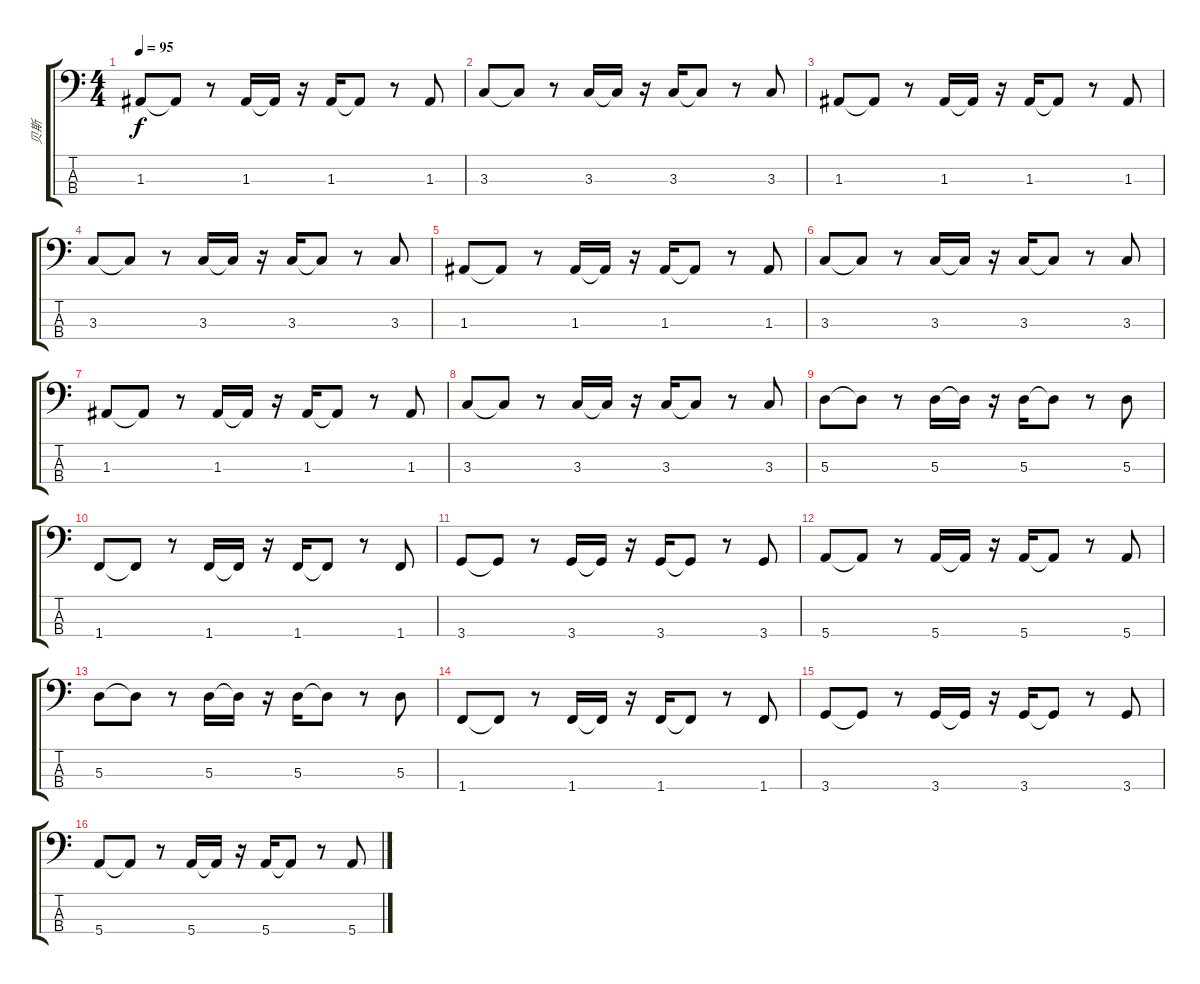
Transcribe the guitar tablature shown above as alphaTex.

\track ("贝斯" "贝斯") {instrument electricbassfinger}
\staff {score tabs}
\tuning (G2 D2 A1 E1) {hide}
\ts (4 4)
\tempo 95
\clef f4
\ks c
1.3.8{dy f} 1.3{t}.8 r.8 1.3.16 1.3{t}.16 r.16 1.3.16 1.3{t}.8 r.8 1.3.8 |
3.3.8 3.3{t}.8 r.8 3.3.16 3.3{t}.16 r.16 3.3.16 3.3{t}.8 r.8 3.3.8 |
1.3.8 1.3{t}.8 r.8 1.3.16 1.3{t}.16 r.16 1.3.16 1.3{t}.8 r.8 1.3.8 |
3.3.8 3.3{t}.8 r.8 3.3.16 3.3{t}.16 r.16 3.3.16 3.3{t}.8 r.8 3.3.8 |
1.3.8 1.3{t}.8 r.8 1.3.16 1.3{t}.16 r.16 1.3.16 1.3{t}.8 r.8 1.3.8 |
3.3.8 3.3{t}.8 r.8 3.3.16 3.3{t}.16 r.16 3.3.16 3.3{t}.8 r.8 3.3.8 |
1.3.8 1.3{t}.8 r.8 1.3.16 1.3{t}.16 r.16 1.3.16 1.3{t}.8 r.8 1.3.8 |
3.3.8 3.3{t}.8 r.8 3.3.16 3.3{t}.16 r.16 3.3.16 3.3{t}.8 r.8 3.3.8 |
5.3.8 5.3{t}.8 r.8 5.3.16 5.3{t}.16 r.16 5.3.16 5.3{t}.8 r.8 5.3.8 |
1.4.8 1.4{t}.8 r.8 1.4.16 1.4{t}.16 r.16 1.4.16 1.4{t}.8 r.8 1.4.8 |
3.4.8 3.4{t}.8 r.8 3.4.16 3.4{t}.16 r.16 3.4.16 3.4{t}.8 r.8 3.4.8 |
5.4.8 5.4{t}.8 r.8 5.4.16 5.4{t}.16 r.16 5.4.16 5.4{t}.8 r.8 5.4.8 |
5.3.8 5.3{t}.8 r.8 5.3.16 5.3{t}.16 r.16 5.3.16 5.3{t}.8 r.8 5.3.8 |
1.4.8 1.4{t}.8 r.8 1.4.16 1.4{t}.16 r.16 1.4.16 1.4{t}.8 r.8 1.4.8 |
3.4.8 3.4{t}.8 r.8 3.4.16 3.4{t}.16 r.16 3.4.16 3.4{t}.8 r.8 3.4.8 |
5.4.8 5.4{t}.8 r.8 5.4.16 5.4{t}.16 r.16 5.4.16 5.4{t}.8 r.8 5.4.8
